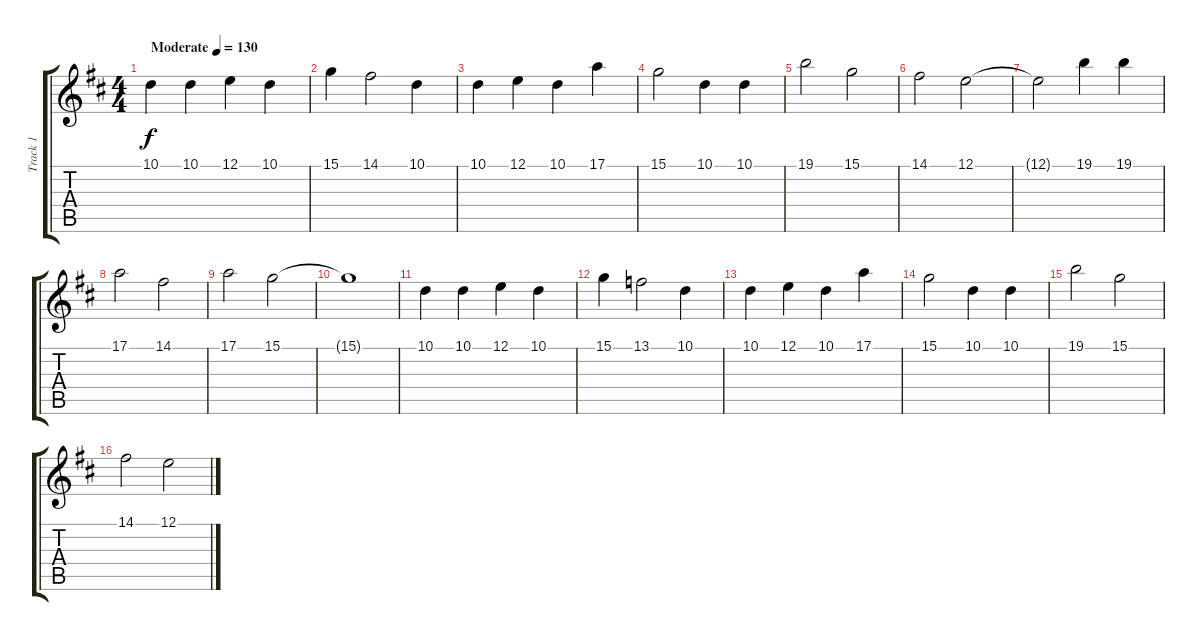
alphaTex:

\track ("Track 1" "Track 1") {instrument acousticgrandpiano}
\staff {score tabs}
\tuning (E4 B3 G3 D3 A2 E2) {hide}
\ts (4 4)
\tempo (130 "Moderate")
\clef g2
\ks d
10.1.4{dy f instrument acousticgrandpiano} 10.1.4 12.1.4 10.1.4 |
15.1.4 14.1.2 10.1.4 |
10.1.4 12.1.4 10.1.4 17.1.4 |
15.1.2 10.1.4 10.1.4 |
19.1.2 15.1.2 |
14.1.2 12.1.2 |
12.1{t}.2 19.1.4 19.1.4 |
17.1.2 14.1.2 |
17.1.2 15.1.2 |
15.1{t}.1 |
10.1.4 10.1.4 12.1.4 10.1.4 |
15.1.4 13.1.2 10.1.4 |
10.1.4 12.1.4 10.1.4 17.1.4 |
15.1.2 10.1.4 10.1.4 |
19.1.2 15.1.2 |
14.1.2 12.1.2
